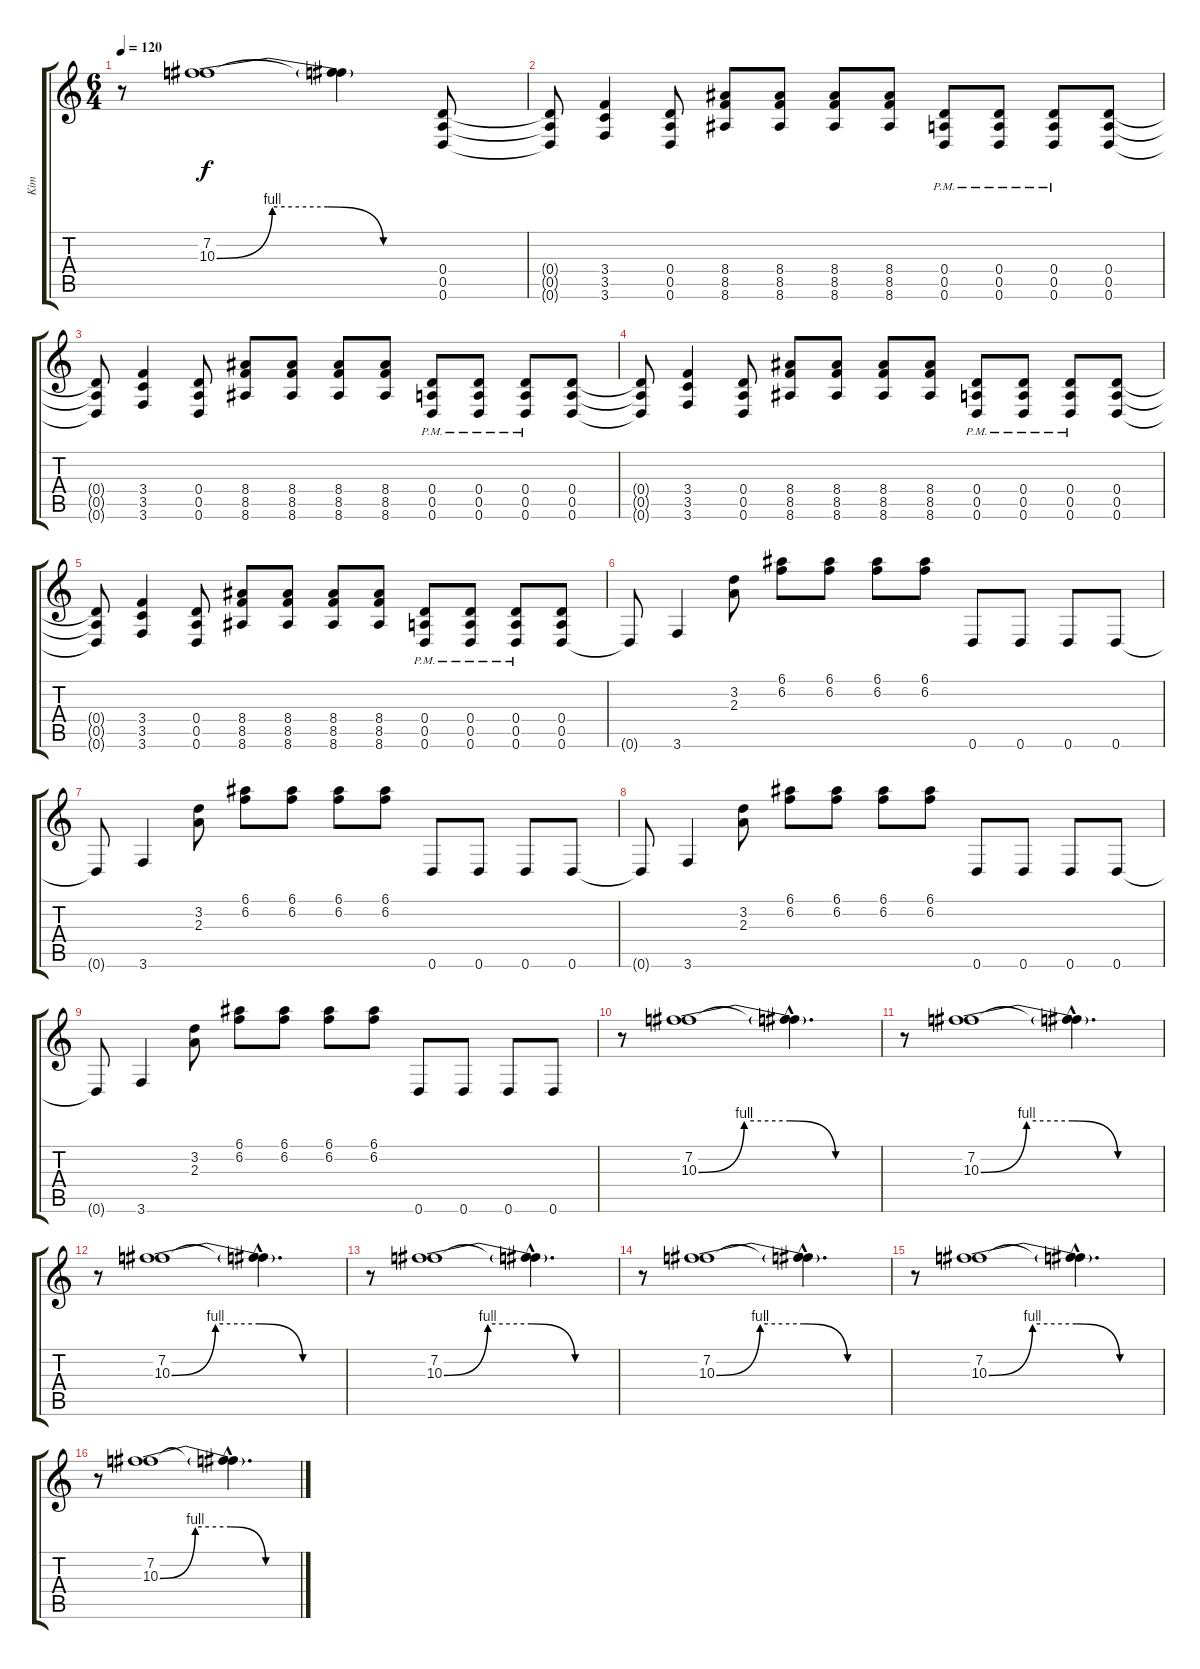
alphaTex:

\track ("Kim" "Kim") {instrument distortionguitar}
\staff {score tabs}
\tuning (E4 B3 G3 D3 A2 D2) {hide}
\ts (6 4)
\tempo 120
\clef g2
\ks c
r.8{dy f} (7.2 10.3{be (custom 0 0 15 4 30 4 45 0 60 0)}).1 (7.2{t} 10.3{t}).4 (0.4 0.5 0.6).8{volume 16} |
(0.4{t} 0.5{t} 0.6{t}).8 (3.4 3.5 3.6).4 (0.4 0.5 0.6).8 (8.4 8.5 8.6).8 (8.4 8.5 8.6).8 (8.4 8.5 8.6).8 (8.4 8.5 8.6).8 (0.4{pm} 0.5{pm} 0.6{pm}).8 (0.4{pm} 0.5{pm} 0.6{pm}).8 (0.4{pm} 0.5{pm} 0.6{pm}).8 (0.4 0.5 0.6).8 |
(0.4{t} 0.5{t} 0.6{t}).8 (3.4 3.5 3.6).4 (0.4 0.5 0.6).8 (8.4 8.5 8.6).8 (8.4 8.5 8.6).8 (8.4 8.5 8.6).8 (8.4 8.5 8.6).8 (0.4{pm} 0.5{pm} 0.6{pm}).8 (0.4{pm} 0.5{pm} 0.6{pm}).8 (0.4{pm} 0.5{pm} 0.6{pm}).8 (0.4 0.5 0.6).8 |
(0.4{t} 0.5{t} 0.6{t}).8 (3.4 3.5 3.6).4 (0.4 0.5 0.6).8 (8.4 8.5 8.6).8 (8.4 8.5 8.6).8 (8.4 8.5 8.6).8 (8.4 8.5 8.6).8 (0.4{pm} 0.5{pm} 0.6{pm}).8 (0.4{pm} 0.5{pm} 0.6{pm}).8 (0.4{pm} 0.5{pm} 0.6{pm}).8 (0.4 0.5 0.6).8 |
(0.4{t} 0.5{t} 0.6{t}).8 (3.4 3.5 3.6).4 (0.4 0.5 0.6).8 (8.4 8.5 8.6).8 (8.4 8.5 8.6).8 (8.4 8.5 8.6).8 (8.4 8.5 8.6).8 (0.4{pm} 0.5{pm} 0.6{pm}).8 (0.4{pm} 0.5{pm} 0.6{pm}).8 (0.4{pm} 0.5{pm} 0.6{pm}).8 (0.4 0.5 0.6).8 |
0.6{t}.8 3.6.4 (3.2 2.3).8 (6.1 6.2).8 (6.1 6.2).8 (6.1 6.2).8 (6.1 6.2).8 0.6.8 0.6.8 0.6.8 0.6.8 |
0.6{t}.8 3.6.4 (3.2 2.3).8 (6.1 6.2).8 (6.1 6.2).8 (6.1 6.2).8 (6.1 6.2).8 0.6.8 0.6.8 0.6.8 0.6.8 |
0.6{t}.8 3.6.4 (3.2 2.3).8 (6.1 6.2).8 (6.1 6.2).8 (6.1 6.2).8 (6.1 6.2).8 0.6.8 0.6.8 0.6.8 0.6.8 |
0.6{t}.8 3.6.4 (3.2 2.3).8 (6.1 6.2).8 (6.1 6.2).8 (6.1 6.2).8 (6.1 6.2).8 0.6.8 0.6.8 0.6.8 0.6.8 |
r.8 (7.2 10.3{be (custom 0 0 15 4 30 4 45 0 60 0)}).1 (7.2{hac t} 10.3{hac t}).4{d} |
r.8 (7.2 10.3{be (custom 0 0 15 4 30 4 45 0 60 0)}).1 (7.2{hac t} 10.3{hac t}).4{d} |
r.8 (7.2 10.3{be (custom 0 0 15 4 30 4 45 0 60 0)}).1 (7.2{hac t} 10.3{hac t}).4{d} |
r.8 (7.2 10.3{be (custom 0 0 15 4 30 4 45 0 60 0)}).1 (7.2{hac t} 10.3{hac t}).4{d} |
r.8 (7.2 10.3{be (custom 0 0 15 4 30 4 45 0 60 0)}).1 (7.2{hac t} 10.3{hac t}).4{d} |
r.8 (7.2 10.3{be (custom 0 0 15 4 30 4 45 0 60 0)}).1 (7.2{hac t} 10.3{hac t}).4{d} |
r.8 (7.2 10.3{be (custom 0 0 15 4 30 4 45 0 60 0)}).1 (7.2{hac t} 10.3{hac t}).4{d}
